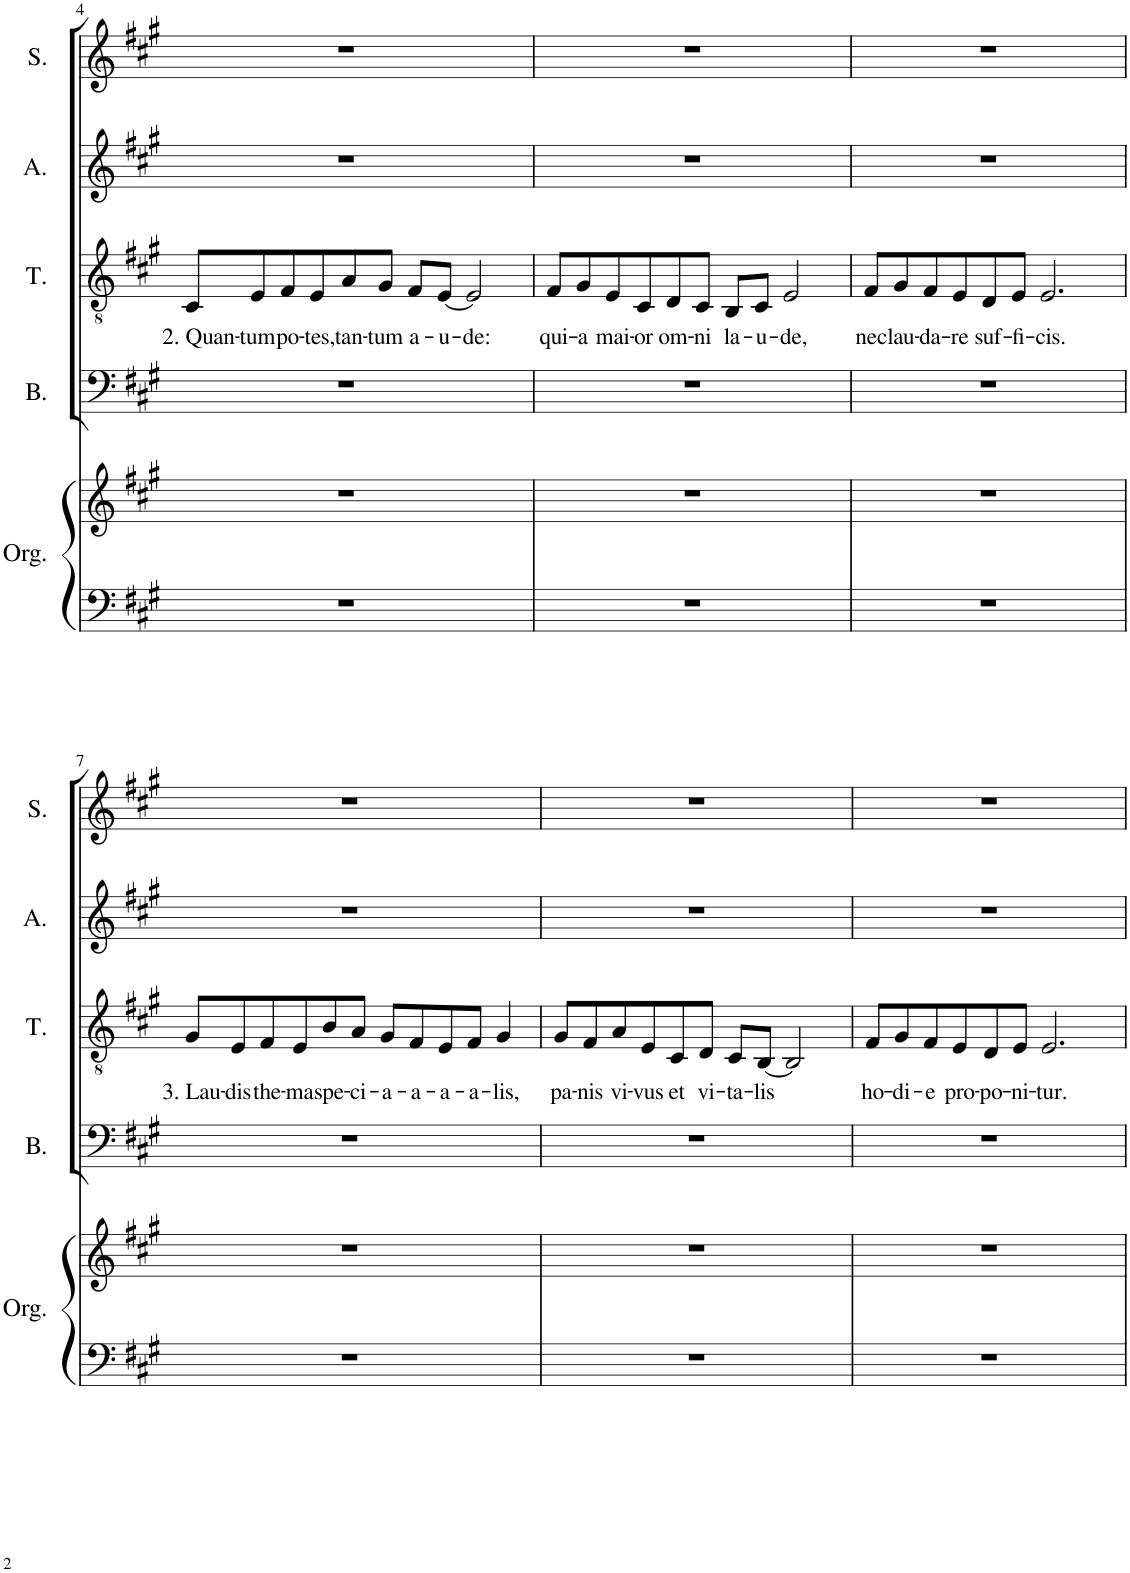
**kern	**kern	**kern	**kern	**text	**kern	**kern
*part5	*part5	*part4	*part3	*part3	*part2	*part1
*staff6	*staff5	*staff4	*staff3	*staff3	*staff2	*staff1
*I"Organ	*	*I"Bass	*I"Tenor	*	*I"Alto	*I"Soprano
*I'Org.	*	*I'B.	*I'T.	*	*I'A.	*I'S.
!!LO:PB:g=z
*clefF4	*clefG2	*clefF4	*clefGv2	*	*clefG2	*clefG2
*k[f#c#g#]	*k[f#c#g#]	*k[f#c#g#]	*k[f#c#g#]	*	*k[f#c#g#]	*k[f#c#g#]
*M6/4	*M6/4	*M6/4	*M6/4	*	*M6/4	*M6/4
=4	=4	=4	=4	=4	=4	=4
!	!	!	!	!LO:LY:b	!	!
1.r	1.r	1.r	8C#/L	2. Quan-	1.r	1.r
!	!	!	!	!LO:LY:b	!	!
.	.	.	8E/	-tum	.	.
!	!	!	!	!LO:LY:b	!	!
.	.	.	8F#/	po-	.	.
!	!	!	!	!LO:LY:b	!	!
.	.	.	8E/	-tes,	.	.
!	!	!	!	!LO:LY:b	!	!
.	.	.	8A/	tan-	.	.
!	!	!	!	!LO:LY:b	!	!
.	.	.	8G#/J	-tum	.	.
!	!	!	!	!LO:LY:b	!	!
.	.	.	8F#/L	a-	.	.
!	!	!	!	!LO:LY:b	!	!
.	.	.	[8E/J	-u-	.	.
!	!	!	!	!LO:LY:b	!	!
.	.	.	2E/]	-de:	.	.
=5	=5	=5	=5	=5	=5	=5
!	!	!	!	!LO:LY:b	!	!
1.r	1.r	1.r	8F#/L	qui-	1.r	1.r
!	!	!	!	!LO:LY:b	!	!
.	.	.	8G#/	-a	.	.
!	!	!	!	!LO:LY:b	!	!
.	.	.	8E/	mai-	.	.
!	!	!	!	!LO:LY:b	!	!
.	.	.	8C#/	-or	.	.
!	!	!	!	!LO:LY:b	!	!
.	.	.	8D/	om-	.	.
!	!	!	!	!LO:LY:b	!	!
.	.	.	8C#/J	-ni	.	.
!	!	!	!	!LO:LY:b	!	!
.	.	.	8BB/L	la-	.	.
!	!	!	!	!LO:LY:b	!	!
.	.	.	8C#/J	-u-	.	.
!	!	!	!	!LO:LY:b	!	!
.	.	.	2E/	-de,	.	.
=6	=6	=6	=6	=6	=6	=6
!	!	!	!	!LO:LY:b	!	!
1.r	1.r	1.r	8F#/L	nec	1.r	1.r
!	!	!	!	!LO:LY:b	!	!
.	.	.	8G#/	lau-	.	.
!	!	!	!	!LO:LY:b	!	!
.	.	.	8F#/	-da-	.	.
!	!	!	!	!LO:LY:b	!	!
.	.	.	8E/	-re	.	.
!	!	!	!	!LO:LY:b	!	!
.	.	.	8D/	suf-	.	.
!	!	!	!	!LO:LY:b	!	!
.	.	.	8E/J	-fi-	.	.
!	!	!	!	!LO:LY:b	!	!
.	.	.	2.E/	-cis.	.	.
!!LO:LB:g=z
=7	=7	=7	=7	=7	=7	=7
!	!	!	!	!LO:LY:b	!	!
1.r	1.r	1.r	8G#/L	3. Lau-	1.r	1.r
!	!	!	!	!LO:LY:b	!	!
.	.	.	8E/	-dis	.	.
!	!	!	!	!LO:LY:b	!	!
.	.	.	8F#/	the-	.	.
!	!	!	!	!LO:LY:b	!	!
.	.	.	8E/	-ma	.	.
!	!	!	!	!LO:LY:b	!	!
.	.	.	8B/	spe-	.	.
!	!	!	!	!LO:LY:b	!	!
.	.	.	8A/J	-ci-	.	.
!	!	!	!	!LO:LY:b	!	!
.	.	.	8G#/L	-a-	.	.
!	!	!	!	!LO:LY:b	!	!
.	.	.	8F#/	-a-	.	.
!	!	!	!	!LO:LY:b	!	!
.	.	.	8E/	-a-	.	.
!	!	!	!	!LO:LY:b	!	!
.	.	.	8F#/J	-a-	.	.
!	!	!	!	!LO:LY:b	!	!
.	.	.	4G#/	-lis,	.	.
=8	=8	=8	=8	=8	=8	=8
!	!	!	!	!LO:LY:b	!	!
1.r	1.r	1.r	8G#/L	pa-	1.r	1.r
!	!	!	!	!LO:LY:b	!	!
.	.	.	8F#/	-nis	.	.
!	!	!	!	!LO:LY:b	!	!
.	.	.	8A/	vi-	.	.
!	!	!	!	!LO:LY:b	!	!
.	.	.	8E/	-vus	.	.
!	!	!	!	!LO:LY:b	!	!
.	.	.	8C#/	et	.	.
!	!	!	!	!LO:LY:b	!	!
.	.	.	8D/J	vi-	.	.
!	!	!	!	!LO:LY:b	!	!
.	.	.	8C#/L	-ta-	.	.
!	!	!	!	!LO:LY:b	!	!
.	.	.	[8BB/J	-lis	.	.
.	.	.	2BB/]	.	.	.
=9	=9	=9	=9	=9	=9	=9
!	!	!	!	!LO:LY:b	!	!
1.r	1.r	1.r	8F#/L	ho-	1.r	1.r
!	!	!	!	!LO:LY:b	!	!
.	.	.	8G#/	-di-	.	.
!	!	!	!	!LO:LY:b	!	!
.	.	.	8F#/	-e	.	.
!	!	!	!	!LO:LY:b	!	!
.	.	.	8E/	pro-	.	.
!	!	!	!	!LO:LY:b	!	!
.	.	.	8D/	-po-	.	.
!	!	!	!	!LO:LY:b	!	!
.	.	.	8E/J	-ni-	.	.
!	!	!	!	!LO:LY:b	!	!
.	.	.	2.E/	-tur.	.	.
=	=	=	=	=	=	=
*-	*-	*-	*-	*-	*-	*-
